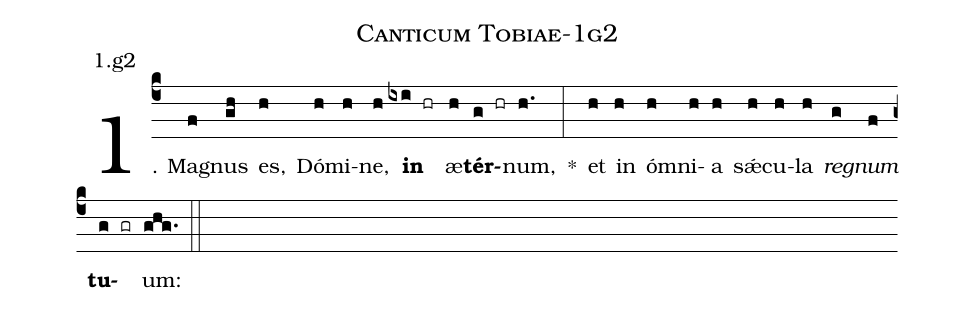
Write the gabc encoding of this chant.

name: Canticum Tobiae-1g2;
annotation: 1.g2;
%%
(c4)1. Ma(f)gnus(gh) es,(h) Dó(h)mi(h)ne,(h) <b>in</b>(ixi hr) æ(h)<b>tér</b>(g hr)num,(h.) *(:) et(h) in(h) óm(h)ni(h)a(h) sǽ(h)cu(h)la(h) <i>re</i>(g)<i>gnum</i>(f) <b>tu</b>(g gr)um:(ghg.) (::)
